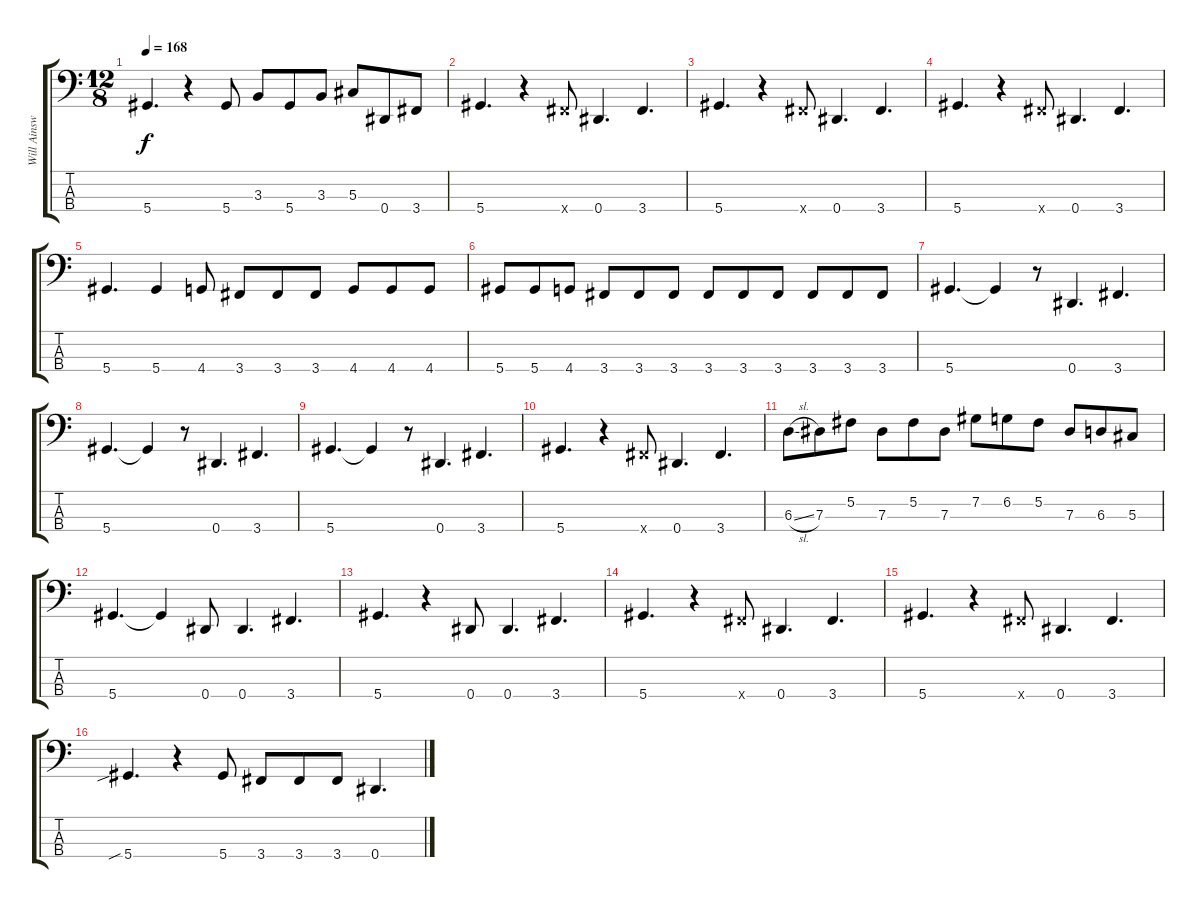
\track ("Will Ainsworth" "Will Ainsw") {instrument fretlessbass}
\staff {score tabs}
\tuning (Gb2 Db2 Ab1 Eb1) {hide}
\ts (12 8)
\tempo 168
\clef f4
\ks c
5.4.4{d dy f} r.4 5.4.8 3.3.8 5.4.8 3.3.8 5.3.8 0.4.8 3.4.8 |
5.4.4{d} r.4 3.4{x}.8 0.4.4{d} 3.4.4{d} |
5.4.4{d} r.4 3.4{x}.8 0.4.4{d} 3.4.4{d} |
5.4.4{d} r.4 3.4{x}.8 0.4.4{d} 3.4.4{d} |
5.4.4{d} 5.4.4 4.4.8 3.4.8 3.4.8 3.4.8 4.4.8 4.4.8 4.4.8 |
5.4.8 5.4.8 4.4.8 3.4.8 3.4.8 3.4.8 3.4.8 3.4.8 3.4.8 3.4.8 3.4.8 3.4.8 |
5.4.4{d} 5.4{t}.4 r.8 0.4.4{d} 3.4.4{d} |
5.4.4{d} 5.4{t}.4 r.8 0.4.4{d} 3.4.4{d} |
5.4.4{d} 5.4{t}.4 r.8 0.4.4{d} 3.4.4{d} |
5.4.4{d} r.4 3.4{x}.8 0.4.4{d} 3.4.4{d} |
6.3{sl}.8 7.3.8 5.2.8 7.3.8 5.2.8 7.3.8 7.2.8 6.2.8 5.2.8 7.3.8 6.3.8 5.3.8 |
5.4.4{d} 5.4{t}.4 0.4.8 0.4.4{d} 3.4.4{d} |
5.4.4{d} r.4 0.4.8 0.4.4{d} 3.4.4{d} |
5.4.4{d} r.4 3.4{x}.8 0.4.4{d} 3.4.4{d} |
5.4.4{d} r.4 3.4{x}.8 0.4.4{d} 3.4.4{d} |
5.4{sib}.4{d} r.4 5.4.8 3.4.8 3.4.8 3.4.8 0.4.4{d}
